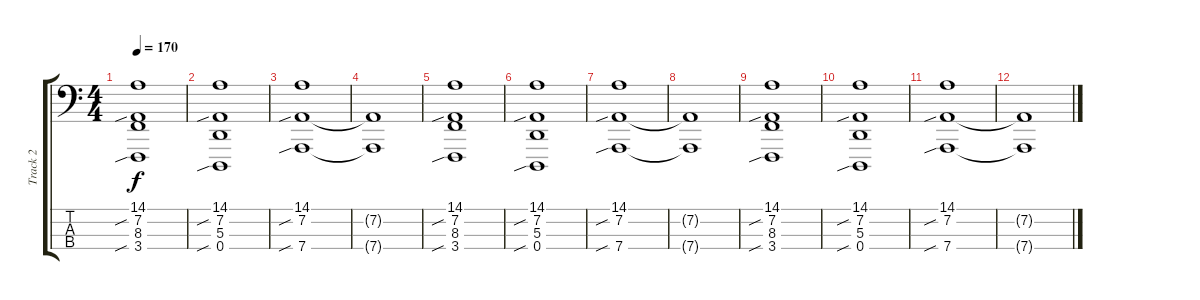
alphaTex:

\track ("Track 2" "Track 2") {instrument pizzicatostrings}
\staff {score tabs}
\tuning (G2 D2 A1 D1) {hide}
\ts (4 4)
\tempo 170
\clef f4
\ks c
(14.1 7.2{sib} 8.3 3.4{sib}).1{dy f} |
(14.1 7.2{sib} 5.3 0.4{sib}).1 |
(14.1 7.2{sib} 7.4{sib}).1 |
(7.2{t} 7.4{t}).1 |
(14.1 7.2{sib} 8.3 3.4{sib}).1 |
(14.1 7.2{sib} 5.3 0.4{sib}).1 |
(14.1 7.2{sib} 7.4{sib}).1 |
(7.2{t} 7.4{t}).1 |
(14.1 7.2{sib} 8.3 3.4{sib}).1 |
(14.1 7.2{sib} 5.3 0.4{sib}).1 |
(14.1 7.2{sib} 7.4{sib}).1 |
(7.2{t} 7.4{t}).1
